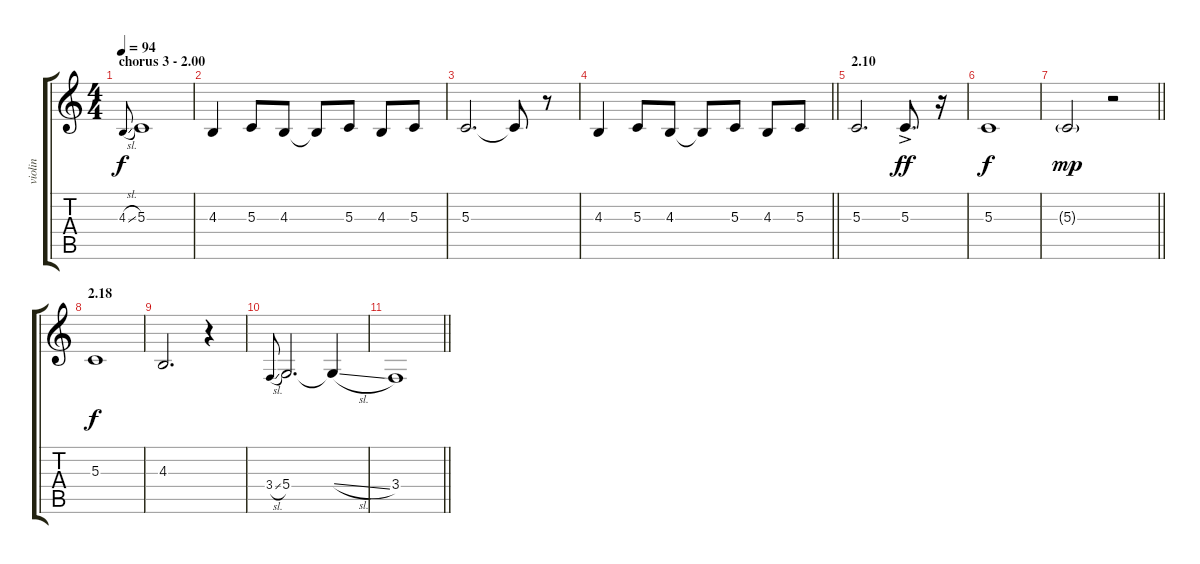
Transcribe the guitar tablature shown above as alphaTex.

\track ("violin" "violin") {instrument violin}
\staff {score tabs}
\tuning (E4 A4 G3 D3 A2 E2) {hide}
\ts (4 4)
\section ("" "chorus 3 - 2.00")
\tempo 94
\clef g2
\ks c
4.3{sl}.8{gr onbeat dy f} 5.3.1 |
4.3.4 5.3.8 4.3.8 4.3{t}.8 5.3.8 4.3.8 5.3.8 |
5.3.2{d} 5.3{t}.8 r.8 |
\barLineRight lightlight
4.3.4 5.3.8 4.3.8 4.3{t}.8 5.3.8 4.3.8 5.3.8 |
\section ("" "2.10")
5.3.2{d} 5.3{ac}.8{d dy ff} r.16 |
5.3.1{dy f} |
\barLineRight lightlight
5.3{g}.2{dy mp} r.2 |
\section ("" "2.18")
5.3.1{dy f} |
4.3.2{d} r.4 |
3.4{sl}.8{gr onbeat} 5.4.2{d} 5.4{sl t}.4 |
\barLineRight lightlight
3.4.1{volume 0}
